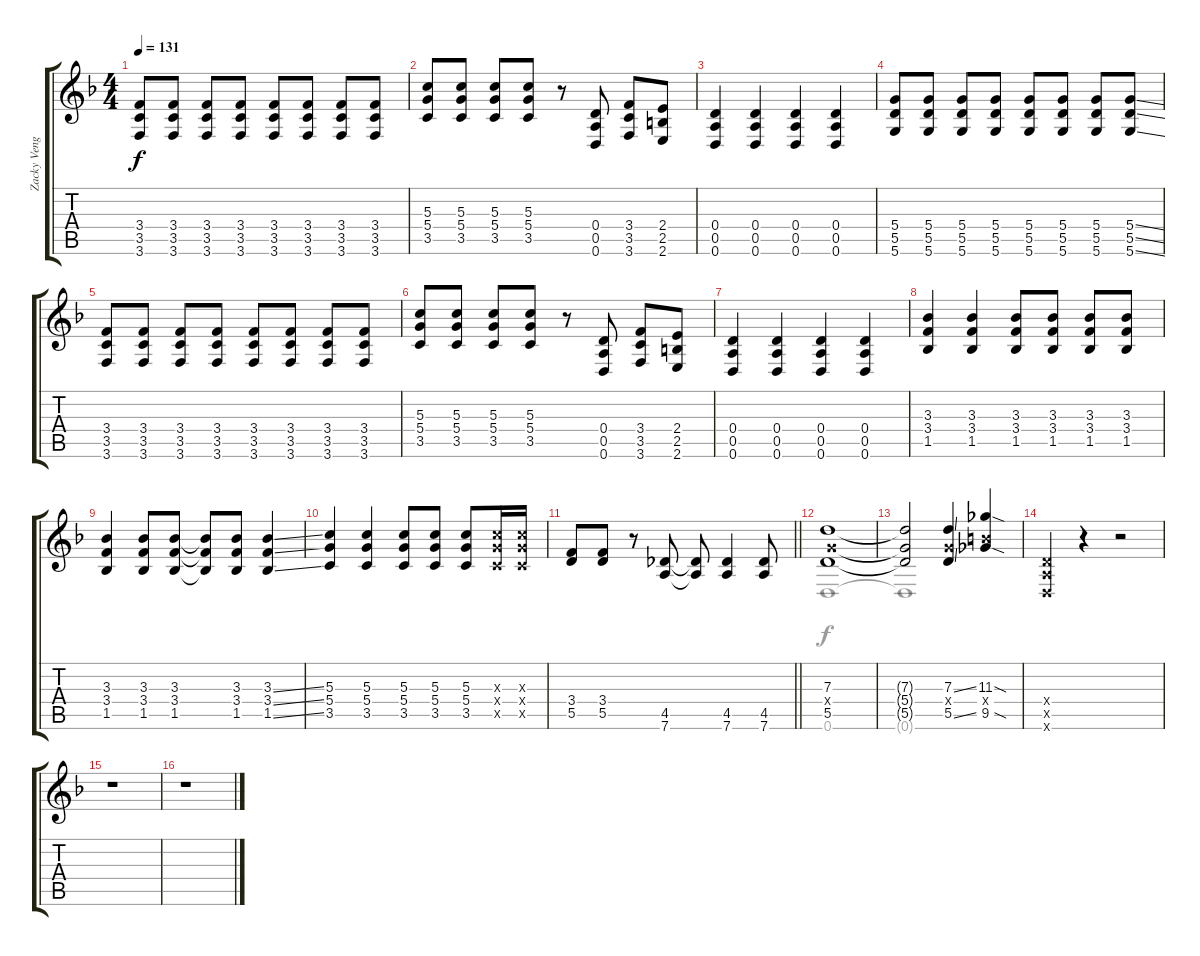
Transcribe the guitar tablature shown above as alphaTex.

\track ("Zacky Vengeance" "Zacky Veng") {instrument distortionguitar}
\staff {score tabs}
\tuning (E4 B3 G3 D3 A2 D2) {hide}
\voice
\ts (4 4)
\tempo 131
\clef g2
\ks f
(3.4 3.5 3.6).8{dy f} (3.4 3.5 3.6).8 (3.4 3.5 3.6).8 (3.4 3.5 3.6).8 (3.4 3.5 3.6).8 (3.4 3.5 3.6).8 (3.4 3.5 3.6).8 (3.4 3.5 3.6).8 |
(5.3 5.4 3.5).8 (5.3 5.4 3.5).8 (5.3 5.4 3.5).8 (5.3 5.4 3.5).8 r.8 (0.4 0.5 0.6).8 (3.4 3.5 3.6).8 (2.4 2.5 2.6).8 |
(0.4 0.5 0.6).4 (0.4 0.5 0.6).4 (0.4 0.5 0.6).4 (0.4 0.5 0.6).4 |
(5.4 5.5 5.6).8 (5.4 5.5 5.6).8 (5.4 5.5 5.6).8 (5.4 5.5 5.6).8 (5.4 5.5 5.6).8 (5.4 5.5 5.6).8 (5.4 5.5 5.6).8 (5.4{ss} 5.5{ss} 5.6{ss}).8 |
(3.4 3.5 3.6).8 (3.4 3.5 3.6).8 (3.4 3.5 3.6).8 (3.4 3.5 3.6).8 (3.4 3.5 3.6).8 (3.4 3.5 3.6).8 (3.4 3.5 3.6).8 (3.4 3.5 3.6).8 |
(5.3 5.4 3.5).8 (5.3 5.4 3.5).8 (5.3 5.4 3.5).8 (5.3 5.4 3.5).8 r.8 (0.4 0.5 0.6).8 (3.4 3.5 3.6).8 (2.4 2.5 2.6).8 |
(0.4 0.5 0.6).4 (0.4 0.5 0.6).4 (0.4 0.5 0.6).4 (0.4 0.5 0.6).4 |
(3.3 3.4 1.5).4 (3.3 3.4 1.5).4 (3.3 3.4 1.5).8 (3.3 3.4 1.5).8 (3.3 3.4 1.5).8 (3.3 3.4 1.5).8 |
(3.3 3.4 1.5).4 (3.3 3.4 1.5).8 (3.3 3.4 1.5).8 (3.3{t} 3.4{t} 1.5{t}).8 (3.3 3.4 1.5).8 (3.3{ss} 3.4{ss} 1.5{ss}).4 |
(5.3 5.4 3.5).4 (5.3 5.4 3.5).4 (5.3 5.4 3.5).8 (5.3 5.4 3.5).8 (5.3 5.4 3.5).8 (5.3{x} 5.4{x} 3.5{x}).16 (5.3{x} 5.4{x} 3.5{x}).16 |
\barLineRight lightlight
(3.4 5.5).8 (3.4 5.5).8 r.8 (4.5 7.6).8 (4.5{t} 7.6{t}).8 (4.5 7.6).4 (4.5 7.6).8 |
(7.3 5.4{x} 5.5).1 |
(7.3{t} 5.4{t} 5.5{t}).2 (7.3{ss} 5.4{x} 5.5{ss}).4 (11.3{sod} 9.4{x} 9.5{sod}).4 |
(0.4{x} 0.5{x} 0.6{x}).4 r.4 r.2 |
r.1 |
r.1
\voice
\clef g2
\ottava regular
\simile none
\ks f
|
|
|
|
|
|
|
|
|
|
\barLineRight lightlight
|
0.6.1 |
0.6{t}.1 |
|
|
